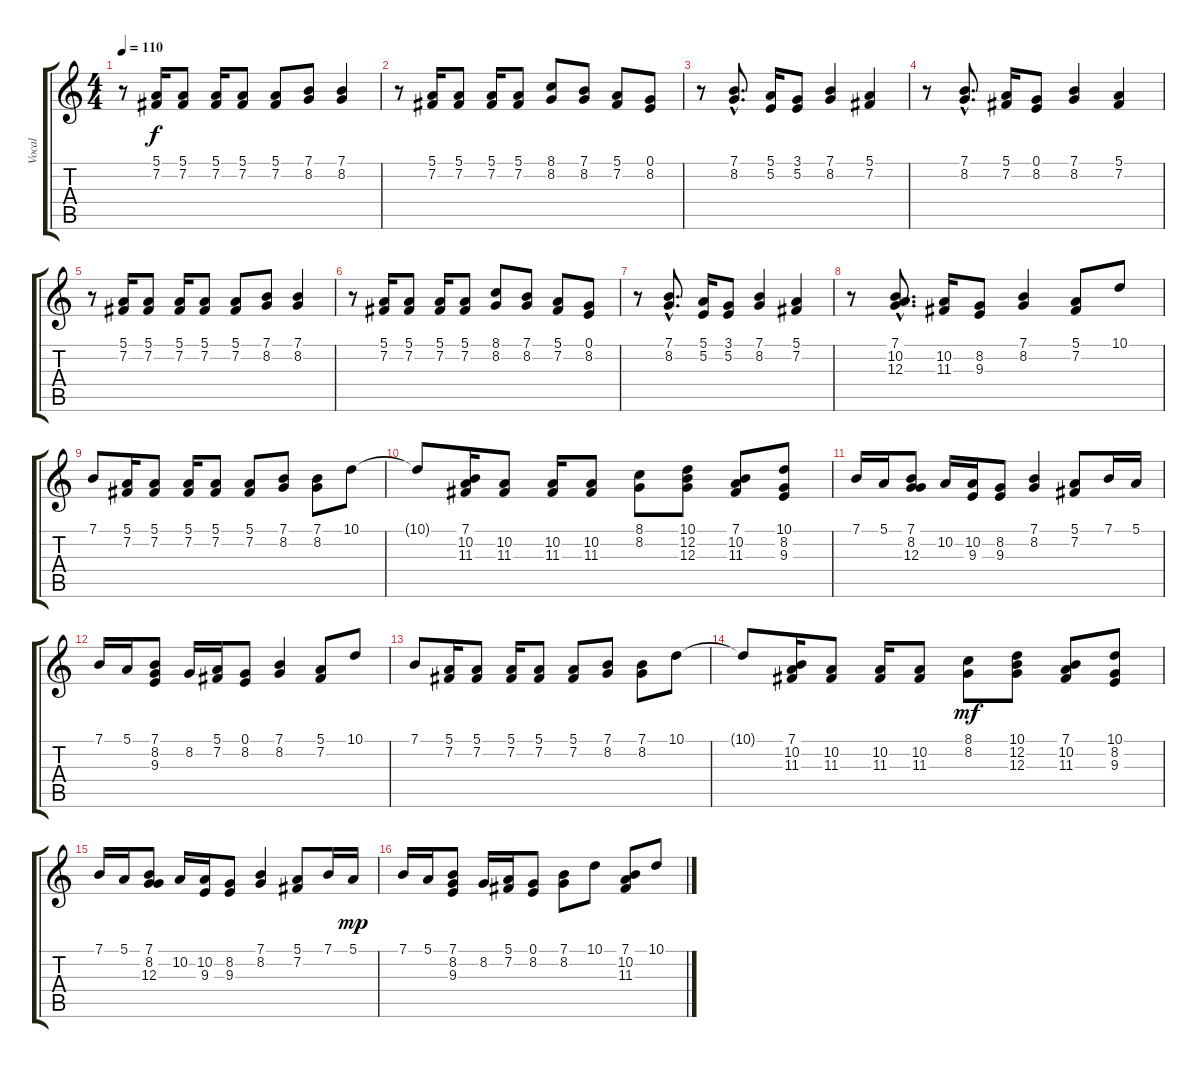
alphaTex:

\track ("Vocal" "Vocal") {instrument synthvoice}
\staff {score tabs}
\tuning (E4 B3 G3 D3 A2 E2) {hide}
\ts (4 4)
\tempo 110
\clef g2
\ks c
r.8{dy f} (5.1 7.2).16 (5.1 7.2).8 (5.1 7.2).16 (5.1 7.2).8 (5.1 7.2).8 (7.1 8.2).8 (7.1 8.2).4 |
r.8 (5.1 7.2).16 (5.1 7.2).8 (5.1 7.2).16 (5.1 7.2).8 (8.1 8.2).8 (7.1 8.2).8 (5.1 7.2).8 (0.1 8.2).8 |
r.8 (7.1 8.2{hac}).8{d} (5.1 5.2).16 (3.1 5.2).8 (7.1 8.2).4 (5.1 7.2).4 |
r.8 (7.1 8.2{hac}).8{d} (5.1 7.2).16 (0.1 8.2).8 (7.1 8.2).4 (5.1 7.2).4 |
r.8 (5.1 7.2).16 (5.1 7.2).8 (5.1 7.2).16 (5.1 7.2).8 (5.1 7.2).8 (7.1 8.2).8 (7.1 8.2).4 |
r.8 (5.1 7.2).16 (5.1 7.2).8 (5.1 7.2).16 (5.1 7.2).8 (8.1 8.2).8 (7.1 8.2).8 (5.1 7.2).8 (0.1 8.2).8 |
r.8 (7.1 8.2{hac}).8{d} (5.1 5.2).16 (3.1 5.2).8 (7.1 8.2).4 (5.1 7.2).4 |
r.8 (7.1 10.2{hac} 12.3{hac}).8{d} (10.2 11.3).16 (8.2 9.3).8 (7.1 8.2).4 (5.1 7.2).8 10.1.8 |
7.1.8 (5.1 7.2).16 (5.1 7.2).8 (5.1 7.2).16 (5.1 7.2).8 (5.1 7.2).8 (7.1 8.2).8 (7.1 8.2).8 10.1.8 |
10.1{t}.8 (7.1 10.2 11.3).16 (10.2 11.3).8 (10.2 11.3).16 (10.2 11.3).8 (8.1 8.2).8 (10.1 12.2 12.3).8 (7.1 10.2 11.3).8 (10.1 8.2 9.3).8 |
7.1.16 5.1.16 (7.1 8.2 12.3).8 10.2.16 (10.2 9.3).16 (8.2 9.3).8 (7.1 8.2).4 (5.1 7.2).8 7.1.16 5.1.16 |
7.1.16 5.1.16 (7.1 8.2 9.3).8 8.2.16 (5.1 7.2).16 (0.1 8.2).8 (7.1 8.2).4 (5.1 7.2).8 10.1.8 |
7.1.8 (5.1 7.2).16 (5.1 7.2).8 (5.1 7.2).16 (5.1 7.2).8 (5.1 7.2).8 (7.1 8.2).8 (7.1 8.2).8 10.1.8 |
10.1{t}.8 (7.1 10.2 11.3).16 (10.2 11.3).8 (10.2 11.3).16 (10.2 11.3).8 (8.1 8.2).8{dy mf} (10.1 12.2 12.3).8 (7.1 10.2 11.3).8 (10.1 8.2 9.3).8 |
7.1.16 5.1.16 (7.1 8.2 12.3).8 10.2.16 (10.2 9.3).16 (8.2 9.3).8 (7.1 8.2).4 (5.1 7.2).8 7.1.16 5.1.16{dy mp} |
7.1.16 5.1.16 (7.1 8.2 9.3).8 8.2.16 (5.1 7.2).16 (0.1 8.2).8 (7.1 8.2).8 10.1.8 (7.1 10.2 11.3).8 10.1.8
